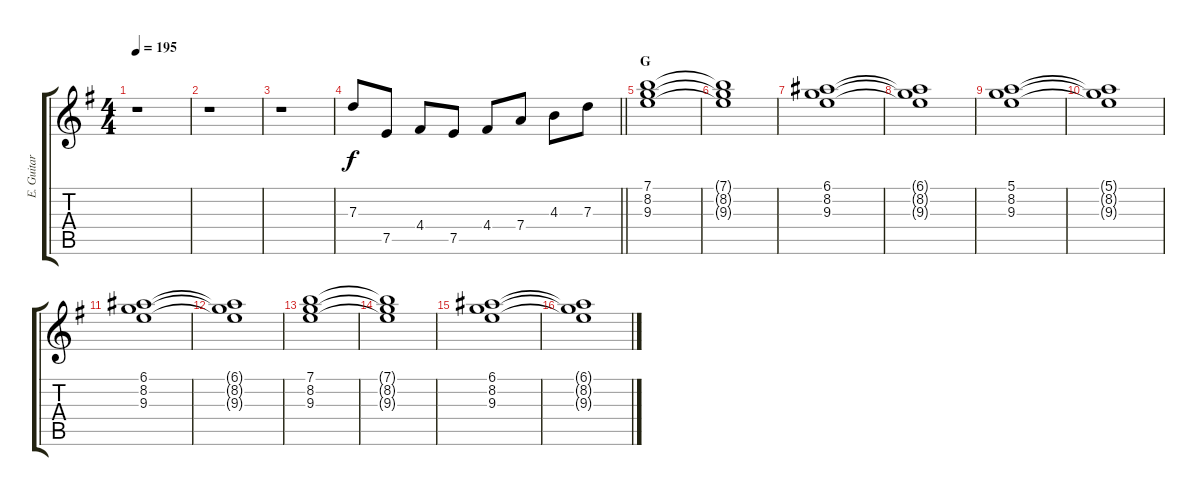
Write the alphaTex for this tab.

\track ("E. Guitar II" "E. Guitar ") {instrument overdrivenguitar}
\staff {score tabs}
\tuning (E4 B3 G3 D3 A2 E2) {hide}
\ts (4 4)
\tempo 195
\clef g2
\ks g
r.1{dy f} |
r.1 |
r.1 |
\barLineRight lightlight
7.3.8 7.5.8 4.4.8 7.5.8 4.4.8 7.4.8 4.3.8 7.3.8 |
\section ("" "G")
(7.1 8.2 9.3).1 |
(7.1{t} 8.2{t} 9.3{t}).1 |
(6.1 8.2 9.3).1 |
(6.1{t} 8.2{t} 9.3{t}).1 |
(5.1 8.2 9.3).1 |
(5.1{t} 8.2{t} 9.3{t}).1 |
(6.1 8.2 9.3).1 |
(6.1{t} 8.2{t} 9.3{t}).1 |
(7.1 8.2 9.3).1 |
(7.1{t} 8.2{t} 9.3{t}).1 |
(6.1 8.2 9.3).1 |
(6.1{t} 8.2{t} 9.3{t}).1
